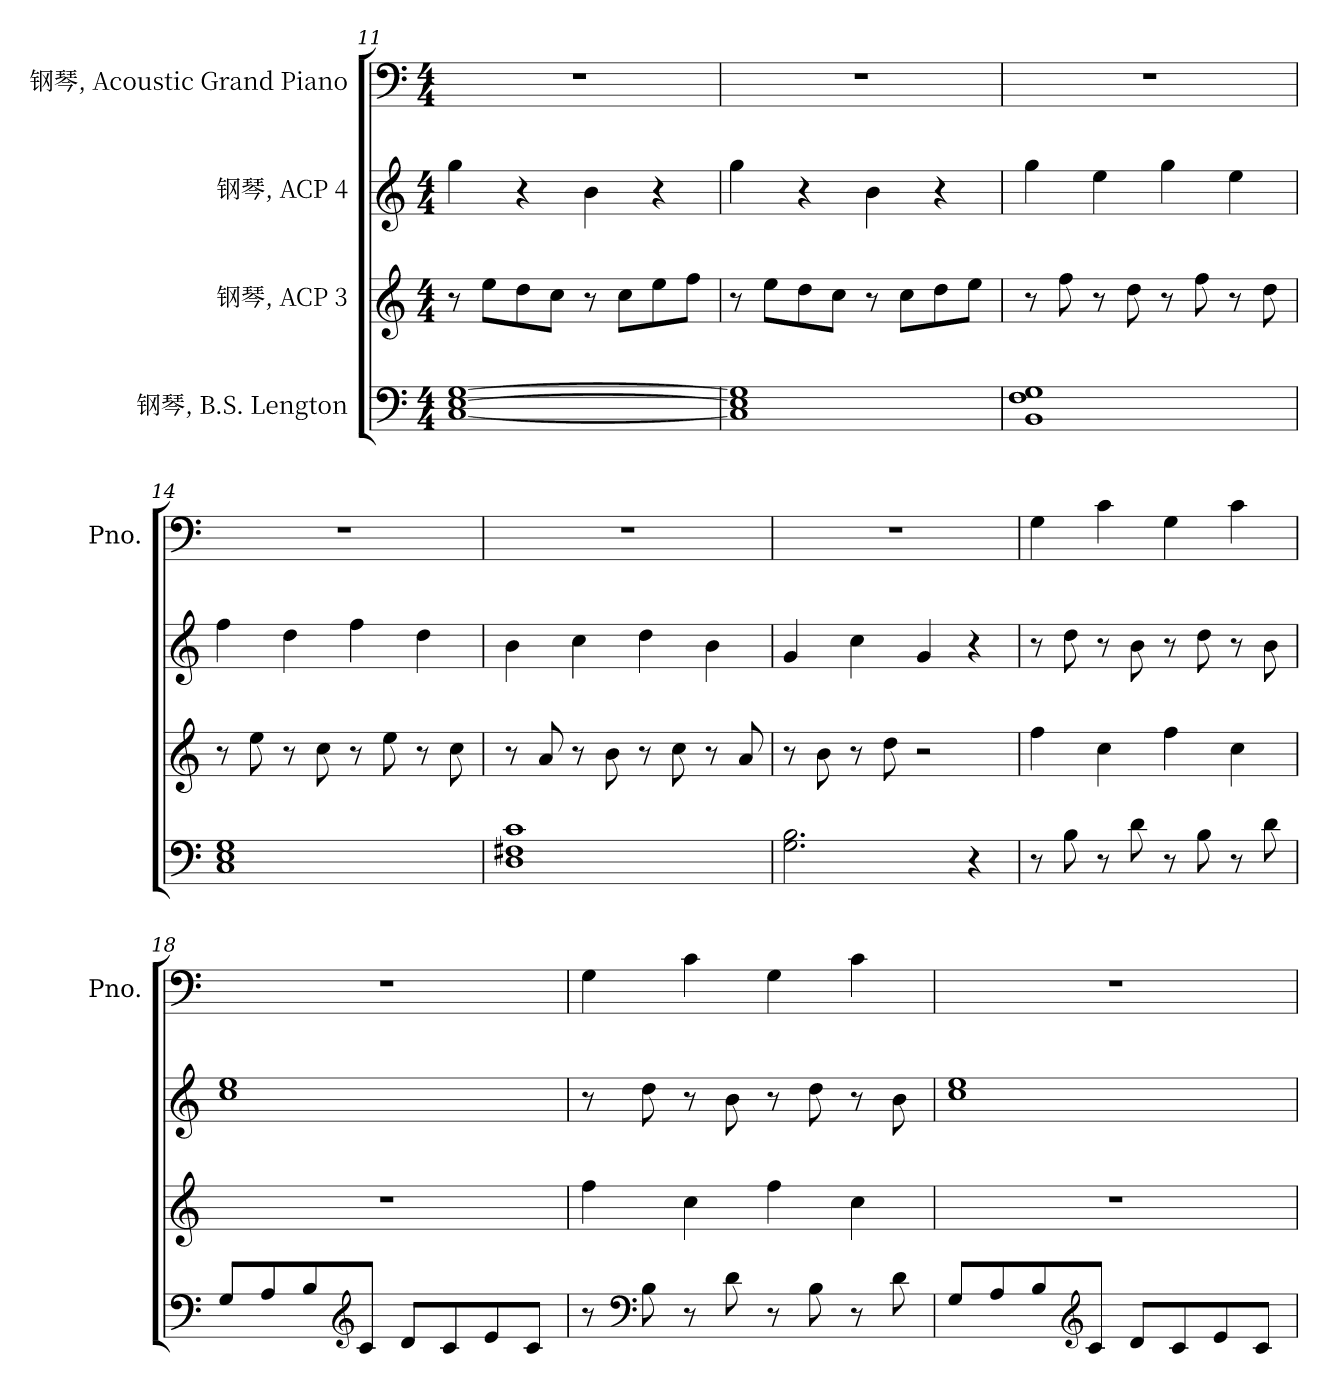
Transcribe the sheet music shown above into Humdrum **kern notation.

**kern	**kern	**kern	**kern
*part4	*part3	*part2	*part1
*staff4	*staff3	*staff2	*staff1
*I"钢琴, B.S. Lengton	*I"钢琴, ACP 3	*I"钢琴, ACP 4	*I"钢琴, Acoustic Grand Piano
*	*	*	*I'Pno.
*clefF4	*clefG2	*clefG2	*clefF4
*k[]	*k[]	*k[]	*k[]
*M4/4	*M4/4	*M4/4	*M4/4
=11	=11	=11	=11
[1C [1E [1G	8r	4gg\	1r
.	8ee\L	.	.
.	8dd\	4r	.
.	8cc\J	.	.
.	8r	4b\	.
.	8cc\L	.	.
.	8ee\	4r	.
.	8ff\J	.	.
=12	=12	=12	=12
1C] 1E] 1G]	8r	4gg\	1r
.	8ee\L	.	.
.	8dd\	4r	.
.	8cc\J	.	.
.	8r	4b\	.
.	8cc\L	.	.
.	8dd\	4r	.
.	8ee\J	.	.
=13	=13	=13	=13
1BB 1F 1G	8r	4gg\	1r
.	8ff\	.	.
.	8r	4ee\	.
.	8dd\	.	.
.	8r	4gg\	.
.	8ff\	.	.
.	8r	4ee\	.
.	8dd\	.	.
=14	=14	=14	=14
1C 1E 1G	8r	4ff\	1r
.	8ee\	.	.
.	8r	4dd\	.
.	8cc\	.	.
.	8r	4ff\	.
.	8ee\	.	.
.	8r	4dd\	.
.	8cc\	.	.
!!LO:PB:g=z
=15	=15	=15	=15
1D 1F#X 1c	8r	4b\	1r
.	8a/	.	.
.	8r	4cc\	.
.	8b\	.	.
.	8r	4dd\	.
.	8cc\	.	.
.	8r	4b\	.
.	8a/	.	.
=16	=16	=16	=16
*	*	*	*MM126
2.G\ 2.B\	8r	4g/	1r
.	8b\	.	.
.	8r	4cc\	.
.	8dd\	.	.
.	2r	4g/	.
4r	.	4r	.
=17	=17	=17	=17
*	*	*	*MM152
8r	4ff\	8r	4G\
8B\	.	8dd\	.
8r	4cc\	8r	4c\
8d\	.	8b\	.
8r	4ff\	8r	4G\
8B\	.	8dd\	.
8r	4cc\	8r	4c\
8d\	.	8b\	.
=18	=18	=18	=18
8G/L	1r	1cc 1ee	1r
8A/	.	.	.
8B/	.	.	.
*clefG2	*	*	*
8c/J	.	.	.
8d/L	.	.	.
8c/	.	.	.
8e/	.	.	.
8c/J	.	.	.
=19	=19	=19	=19
*	*	*	*MM132
8r	4ff\	8r	4G\
*clefF4	*	*	*
8B\	.	8dd\	.
8r	4cc\	8r	4c\
8d\	.	8b\	.
8r	4ff\	8r	4G\
8B\	.	8dd\	.
8r	4cc\	8r	4c\
8d\	.	8b\	.
!!LO:LB:g=z
=20	=20	=20	=20
8G/L	1r	1cc 1ee	1r
8A/	.	.	.
8B/	.	.	.
*clefG2	*	*	*
8c/J	.	.	.
8d/L	.	.	.
8c/	.	.	.
8e/	.	.	.
8c/J	.	.	.
=	=	=	=
*-	*-	*-	*-
